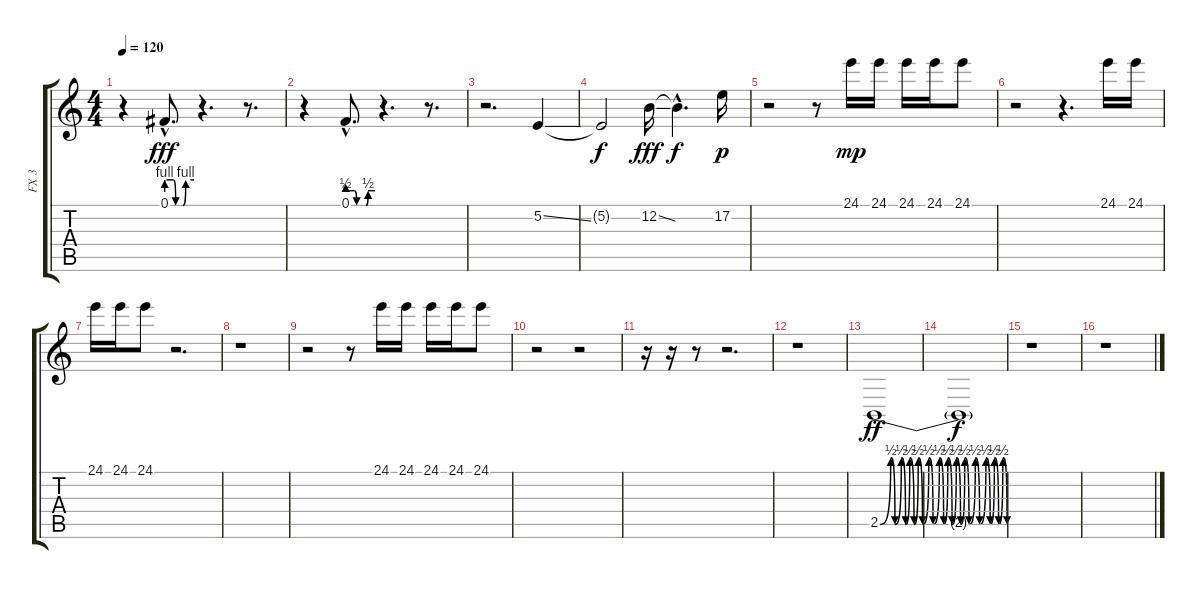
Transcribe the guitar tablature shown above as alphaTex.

\track ("FX 3" "FX 3") {instrument pad3polysynth}
\staff {score tabs}
\tuning (E4 B3 G3 D3 A2 E2) {hide}
\ts (4 4)
\tempo 120
\clef g2
\ks c
r.4{dy p} 0.1{be (custom 0 4 15 4 20 0 36 0 42 4 60 4) hac}.8{d dy fff} r.4{d} r.8{d} |
r.4 0.1{be (custom 0 2 15 2 20 0 30 0 40 0 45 2 60 2) hac}.8{d} r.4{d} r.8{d} |
r.2{d} 5.2{ss}.4 |
5.2{t}.2{dy f} 12.2{ss}.16{dy fff} 12.2{hac t}.4{d dy f} 17.2.16{dy p} |
r.2 r.8 24.1.16{dy mp} 24.1.16 24.1.16 24.1.16 24.1.8 |
r.2 r.4{d} 24.1.16 24.1.16 |
24.1.16 24.1.16 24.1.8 r.2{d} |
r.1 |
r.2 r.8 24.1.16 24.1.16 24.1.16 24.1.16 24.1.8 |
r.2 r.2 |
r.16 r.16 r.8 r.2{d} |
r.1 |
2.5{be (custom 0 0 5 2 7 0 10 2 12 0 14 2 16 0 18 2 20 0 23 2 25 0 28 2 30 0 32 2 34 0 36 2 38 0 40 2 42 0 45 2 47 0 50 2 52 0 54 2 56 0 58 2 60 0)}.1{dy ff volume 12 balance 16 instrument pad3polysynth} |
2.5{t}.1{dy f} |
r.1 |
r.1
